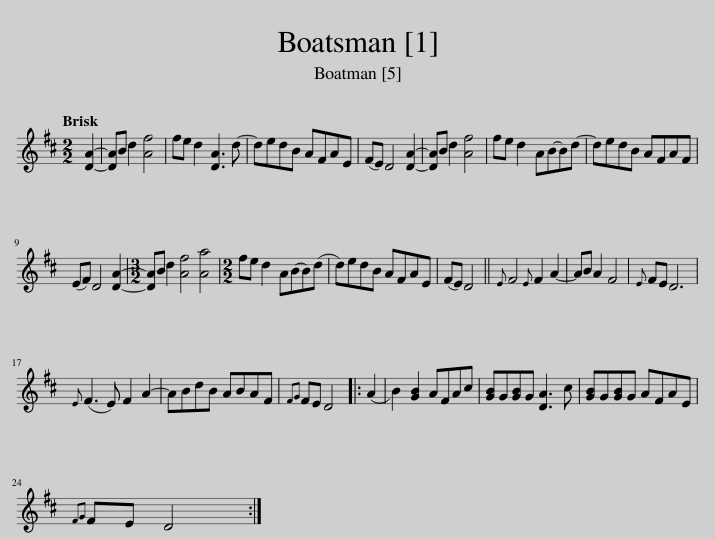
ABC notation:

X:1
L:1/8
Q:1/4=120
M:2/2
I:linebreak $
K:D
V:1 treble
V:1
 [DA]2- | [DA]B d2 [Af]4 | fe d2 [DA]3 d- | dedB AFAE | (FE) D4 [DA]2- | %5
 [DA]B d2 [Af]4 | fe d2 AB-Bd- | dedB AFAF |$ (EF) D4 [DA]2- |[M:3/2] [DA]B d2 [Af]4 [Aa]4 | %10
[M:2/2] fe d2 A(BB)(d | d)edB AFAE | (FE) D4 ||{E} F4{E} F2 A2- | AB A2 F4 | %15
{E} FE D6 |${E} (F3 E) F2 A2- | ABdB ABAF |{FG} FE D4 |: (A2 | %20
 B2) [GB]2 AFAc | [GB]G[GB]G [DA]3 c | [GB]G[GB]G AFAE |${FG} FE D4 :| %24
